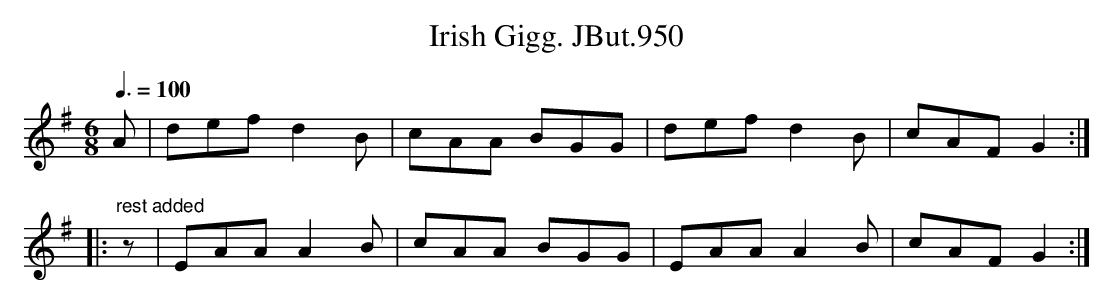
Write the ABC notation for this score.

X:1
T:Irish Gigg. JBut.950
M:6/8
L:1/8
Q:3/8=100
K:G
A|def d2B|cAA BGG|def d2B|cAF G2:|
|:"rest added"z|EAA A2B|cAA BGG|EAA A2B|cAF G2:|
